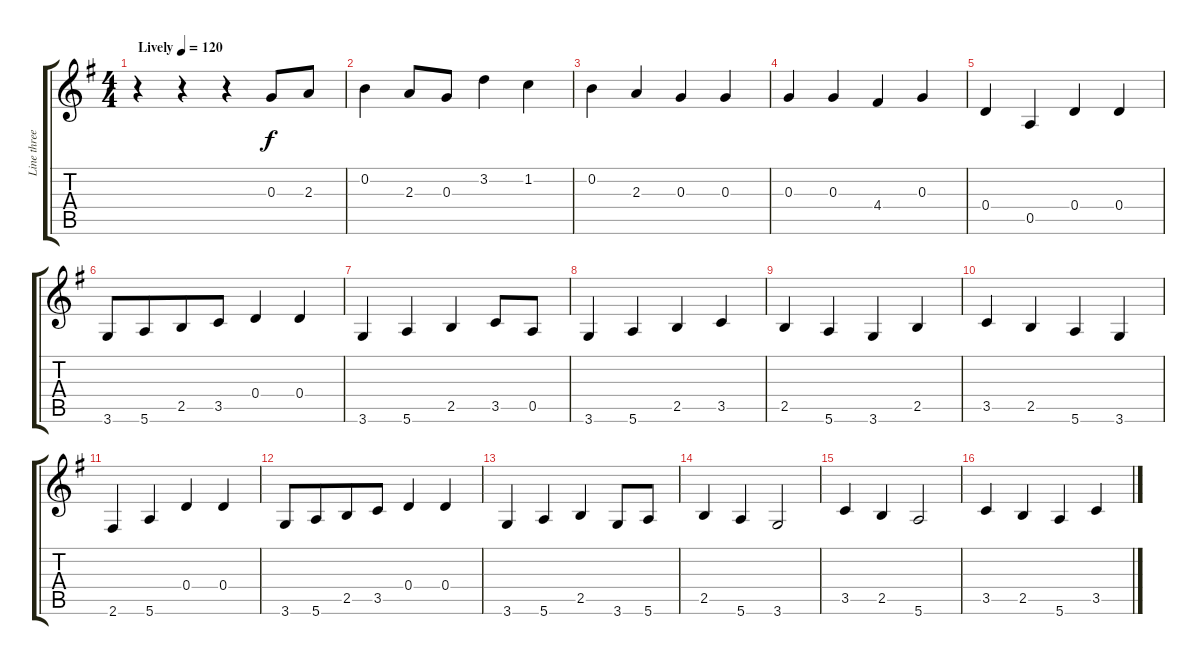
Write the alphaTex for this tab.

\track ("Line three" "Line three") {instrument acousticguitarsteel}
\staff {score tabs}
\tuning (E4 B3 G3 D3 A2 E2) {hide}
\ts (4 4)
\tempo (120 "Lively")
\clef g2
\ks g
r.4{dy f instrument acousticguitarsteel} r.4 r.4 0.3.8 2.3.8 |
0.2.4 2.3.8 0.3.8 3.2.4 1.2.4 |
0.2.4 2.3.4 0.3.4 0.3.4 |
0.3.4 0.3.4 4.4.4 0.3.4 |
0.4.4 0.5.4 0.4.4 0.4.4 |
3.6.8 5.6.8{beam merge} 2.5.8 3.5.8 0.4.4 0.4.4 |
3.6.4 5.6.4 2.5.4 3.5.8 0.5.8 |
3.6.4 5.6.4 2.5.4 3.5.4 |
2.5.4 5.6.4 3.6.4 2.5.4 |
3.5.4 2.5.4 5.6.4 3.6.4 |
2.6.4 5.6.4 0.4.4 0.4.4 |
3.6.8 5.6.8{beam merge} 2.5.8 3.5.8 0.4.4 0.4.4 |
3.6.4 5.6.4 2.5.4 3.6.8 5.6.8 |
2.5.4 5.6.4 3.6.2 |
3.5.4 2.5.4 5.6.2 |
3.5.4 2.5.4 5.6.4 3.5.4
